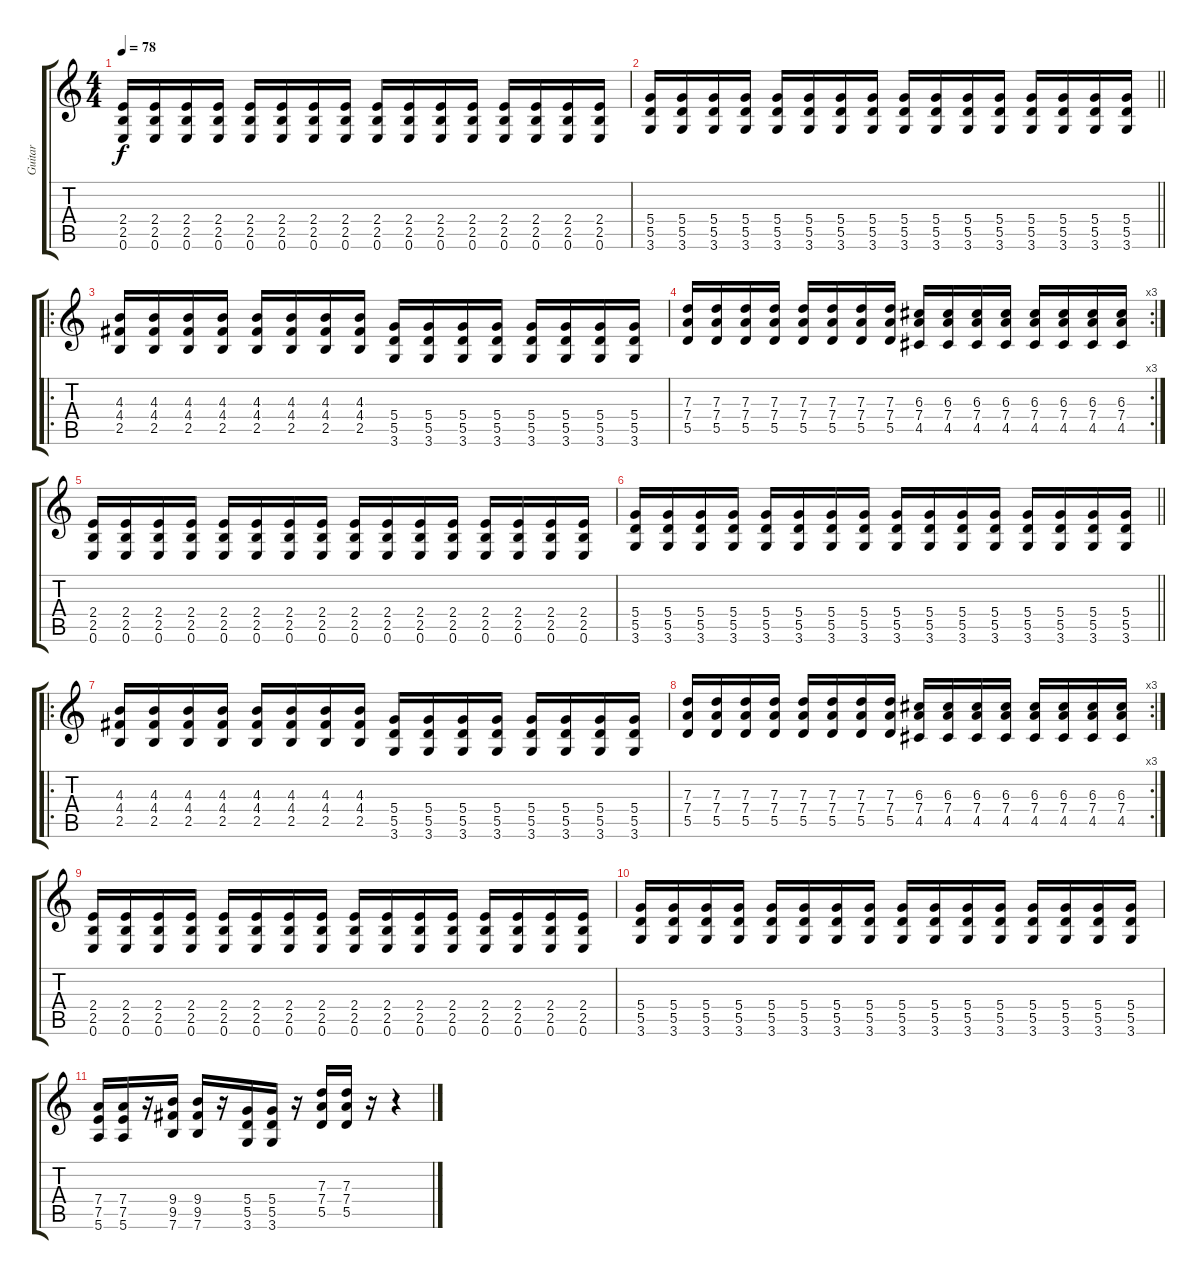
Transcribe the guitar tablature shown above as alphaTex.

\track ("Guitar" "Guitar") {instrument distortionguitar}
\staff {score tabs}
\tuning (E4 B3 G3 D3 A2 E2) {hide}
\ts (4 4)
\tempo 78
\clef g2
\ks c
(2.4 2.5 0.6).16{dy f} (2.4 2.5 0.6).16 (2.4 2.5 0.6).16 (2.4 2.5 0.6).16 (2.4 2.5 0.6).16 (2.4 2.5 0.6).16 (2.4 2.5 0.6).16 (2.4 2.5 0.6).16 (2.4 2.5 0.6).16 (2.4 2.5 0.6).16 (2.4 2.5 0.6).16 (2.4 2.5 0.6).16 (2.4 2.5 0.6).16 (2.4 2.5 0.6).16 (2.4 2.5 0.6).16 (2.4 2.5 0.6).16 |
\barLineRight lightlight
(5.4 5.5 3.6).16 (5.4 5.5 3.6).16 (5.4 5.5 3.6).16 (5.4 5.5 3.6).16 (5.4 5.5 3.6).16 (5.4 5.5 3.6).16 (5.4 5.5 3.6).16 (5.4 5.5 3.6).16 (5.4 5.5 3.6).16 (5.4 5.5 3.6).16 (5.4 5.5 3.6).16 (5.4 5.5 3.6).16 (5.4 5.5 3.6).16 (5.4 5.5 3.6).16 (5.4 5.5 3.6).16 (5.4 5.5 3.6).16 |
\ro
\section ("" "")
(4.3 4.4 2.5).16 (4.3 4.4 2.5).16 (4.3 4.4 2.5).16 (4.3 4.4 2.5).16 (4.3 4.4 2.5).16 (4.3 4.4 2.5).16 (4.3 4.4 2.5).16 (4.3 4.4 2.5).16 (5.4 5.5 3.6).16 (5.4 5.5 3.6).16 (5.4 5.5 3.6).16 (5.4 5.5 3.6).16 (5.4 5.5 3.6).16 (5.4 5.5 3.6).16 (5.4 5.5 3.6).16 (5.4 5.5 3.6).16 |
\rc 3
(7.3 7.4 5.5).16 (7.3 7.4 5.5).16 (7.3 7.4 5.5).16 (7.3 7.4 5.5).16 (7.3 7.4 5.5).16 (7.3 7.4 5.5).16 (7.3 7.4 5.5).16 (7.3 7.4 5.5).16 (6.3 7.4 4.5).16 (6.3 7.4 4.5).16 (6.3 7.4 4.5).16 (6.3 7.4 4.5).16 (6.3 7.4 4.5).16 (6.3 7.4 4.5).16 (6.3 7.4 4.5).16 (6.3 7.4 4.5).16 |
(2.4 2.5 0.6).16 (2.4 2.5 0.6).16 (2.4 2.5 0.6).16 (2.4 2.5 0.6).16 (2.4 2.5 0.6).16 (2.4 2.5 0.6).16 (2.4 2.5 0.6).16 (2.4 2.5 0.6).16 (2.4 2.5 0.6).16 (2.4 2.5 0.6).16 (2.4 2.5 0.6).16 (2.4 2.5 0.6).16 (2.4 2.5 0.6).16 (2.4 2.5 0.6).16 (2.4 2.5 0.6).16 (2.4 2.5 0.6).16 |
\barLineRight lightlight
(5.4 5.5 3.6).16 (5.4 5.5 3.6).16 (5.4 5.5 3.6).16 (5.4 5.5 3.6).16 (5.4 5.5 3.6).16 (5.4 5.5 3.6).16 (5.4 5.5 3.6).16 (5.4 5.5 3.6).16 (5.4 5.5 3.6).16 (5.4 5.5 3.6).16 (5.4 5.5 3.6).16 (5.4 5.5 3.6).16 (5.4 5.5 3.6).16 (5.4 5.5 3.6).16 (5.4 5.5 3.6).16 (5.4 5.5 3.6).16 |
\ro
\section ("" "")
(4.3 4.4 2.5).16 (4.3 4.4 2.5).16 (4.3 4.4 2.5).16 (4.3 4.4 2.5).16 (4.3 4.4 2.5).16 (4.3 4.4 2.5).16 (4.3 4.4 2.5).16 (4.3 4.4 2.5).16 (5.4 5.5 3.6).16 (5.4 5.5 3.6).16 (5.4 5.5 3.6).16 (5.4 5.5 3.6).16 (5.4 5.5 3.6).16 (5.4 5.5 3.6).16 (5.4 5.5 3.6).16 (5.4 5.5 3.6).16 |
\rc 3
(7.3 7.4 5.5).16 (7.3 7.4 5.5).16 (7.3 7.4 5.5).16 (7.3 7.4 5.5).16 (7.3 7.4 5.5).16 (7.3 7.4 5.5).16 (7.3 7.4 5.5).16 (7.3 7.4 5.5).16 (6.3 7.4 4.5).16 (6.3 7.4 4.5).16 (6.3 7.4 4.5).16 (6.3 7.4 4.5).16 (6.3 7.4 4.5).16 (6.3 7.4 4.5).16 (6.3 7.4 4.5).16 (6.3 7.4 4.5).16 |
(2.4 2.5 0.6).16 (2.4 2.5 0.6).16 (2.4 2.5 0.6).16 (2.4 2.5 0.6).16 (2.4 2.5 0.6).16 (2.4 2.5 0.6).16 (2.4 2.5 0.6).16 (2.4 2.5 0.6).16 (2.4 2.5 0.6).16 (2.4 2.5 0.6).16 (2.4 2.5 0.6).16 (2.4 2.5 0.6).16 (2.4 2.5 0.6).16 (2.4 2.5 0.6).16 (2.4 2.5 0.6).16 (2.4 2.5 0.6).16 |
(5.4 5.5 3.6).16 (5.4 5.5 3.6).16 (5.4 5.5 3.6).16 (5.4 5.5 3.6).16 (5.4 5.5 3.6).16 (5.4 5.5 3.6).16 (5.4 5.5 3.6).16 (5.4 5.5 3.6).16 (5.4 5.5 3.6).16 (5.4 5.5 3.6).16 (5.4 5.5 3.6).16 (5.4 5.5 3.6).16 (5.4 5.5 3.6).16 (5.4 5.5 3.6).16 (5.4 5.5 3.6).16 (5.4 5.5 3.6).16 |
(7.4 7.5 5.6).16 (7.4 7.5 5.6).16 r.16 (9.4 9.5 7.6).16 (9.4 9.5 7.6).16 r.16 (5.4 5.5 3.6).16 (5.4 5.5 3.6).16 r.16 (7.3 7.4 5.5).16 (7.3 7.4 5.5).16 r.16 r.4
